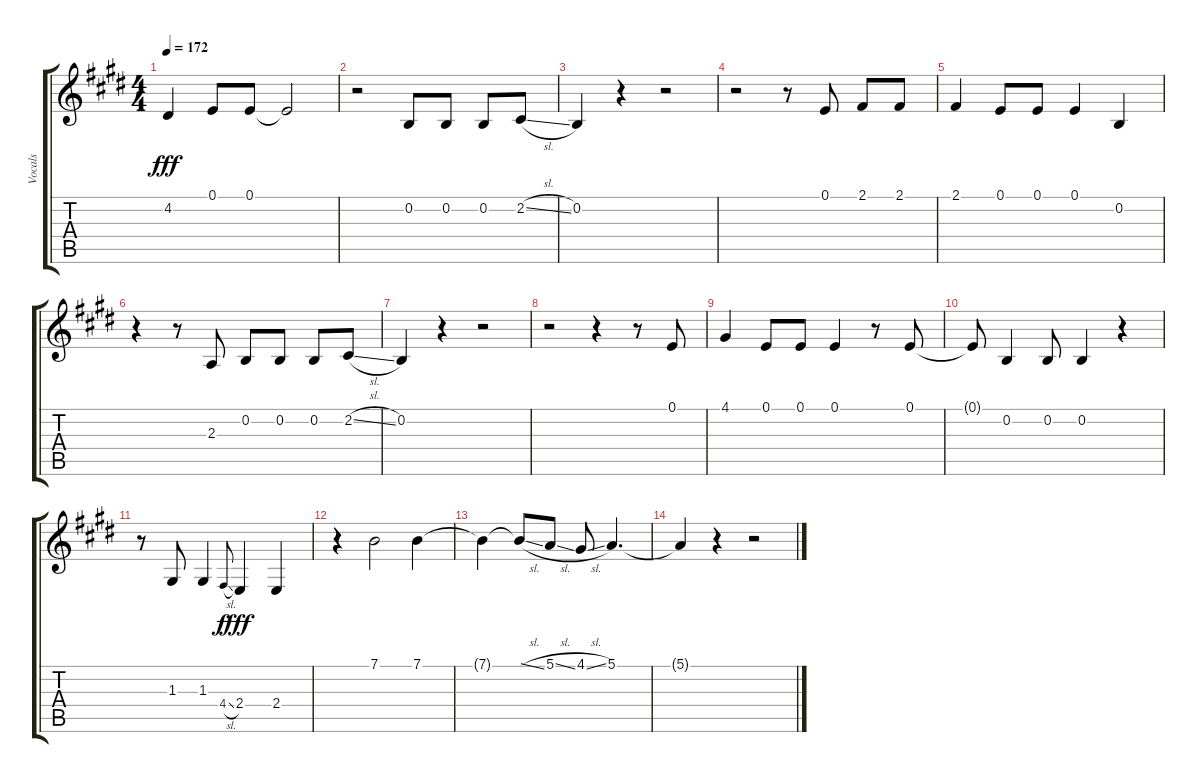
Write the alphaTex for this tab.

\track ("Vocals" "Vocals") {instrument voiceoohs}
\staff {score tabs}
\tuning (E4 B3 G3 D3 A2 E2) {hide}
\ts (4 4)
\tempo 172
\clef g2
\ks e
4.2.4{dy fff} 0.1.8 0.1.8 0.1{t}.2 |
r.2 0.2.8 0.2.8 0.2.8 2.2{sl}.8 |
0.2.4 r.4 r.2 |
r.2 r.8 0.1.8 2.1.8 2.1.8 |
2.1.4 0.1.8 0.1.8 0.1.4 0.2.4 |
r.4 r.8 2.3.8 0.2.8 0.2.8 0.2.8 2.2{sl}.8 |
0.2.4 r.4 r.2 |
r.2 r.4 r.8 0.1.8 |
4.1.4 0.1.8 0.1.8 0.1.4 r.8 0.1.8 |
0.1{t}.8 0.2.4 0.2.8 0.2.4 r.4 |
r.8 1.3.8 1.3.4 4.4{sl}.8{gr onbeat dy f} 2.4.4{dy fff} 2.4.4 |
r.4 7.1.2 7.1.4 |
7.1{t}.4 7.1{sl t}.8 5.1{sl}.8 4.1{sl}.8 5.1.4{d} |
5.1{t}.4 r.4 r.2
